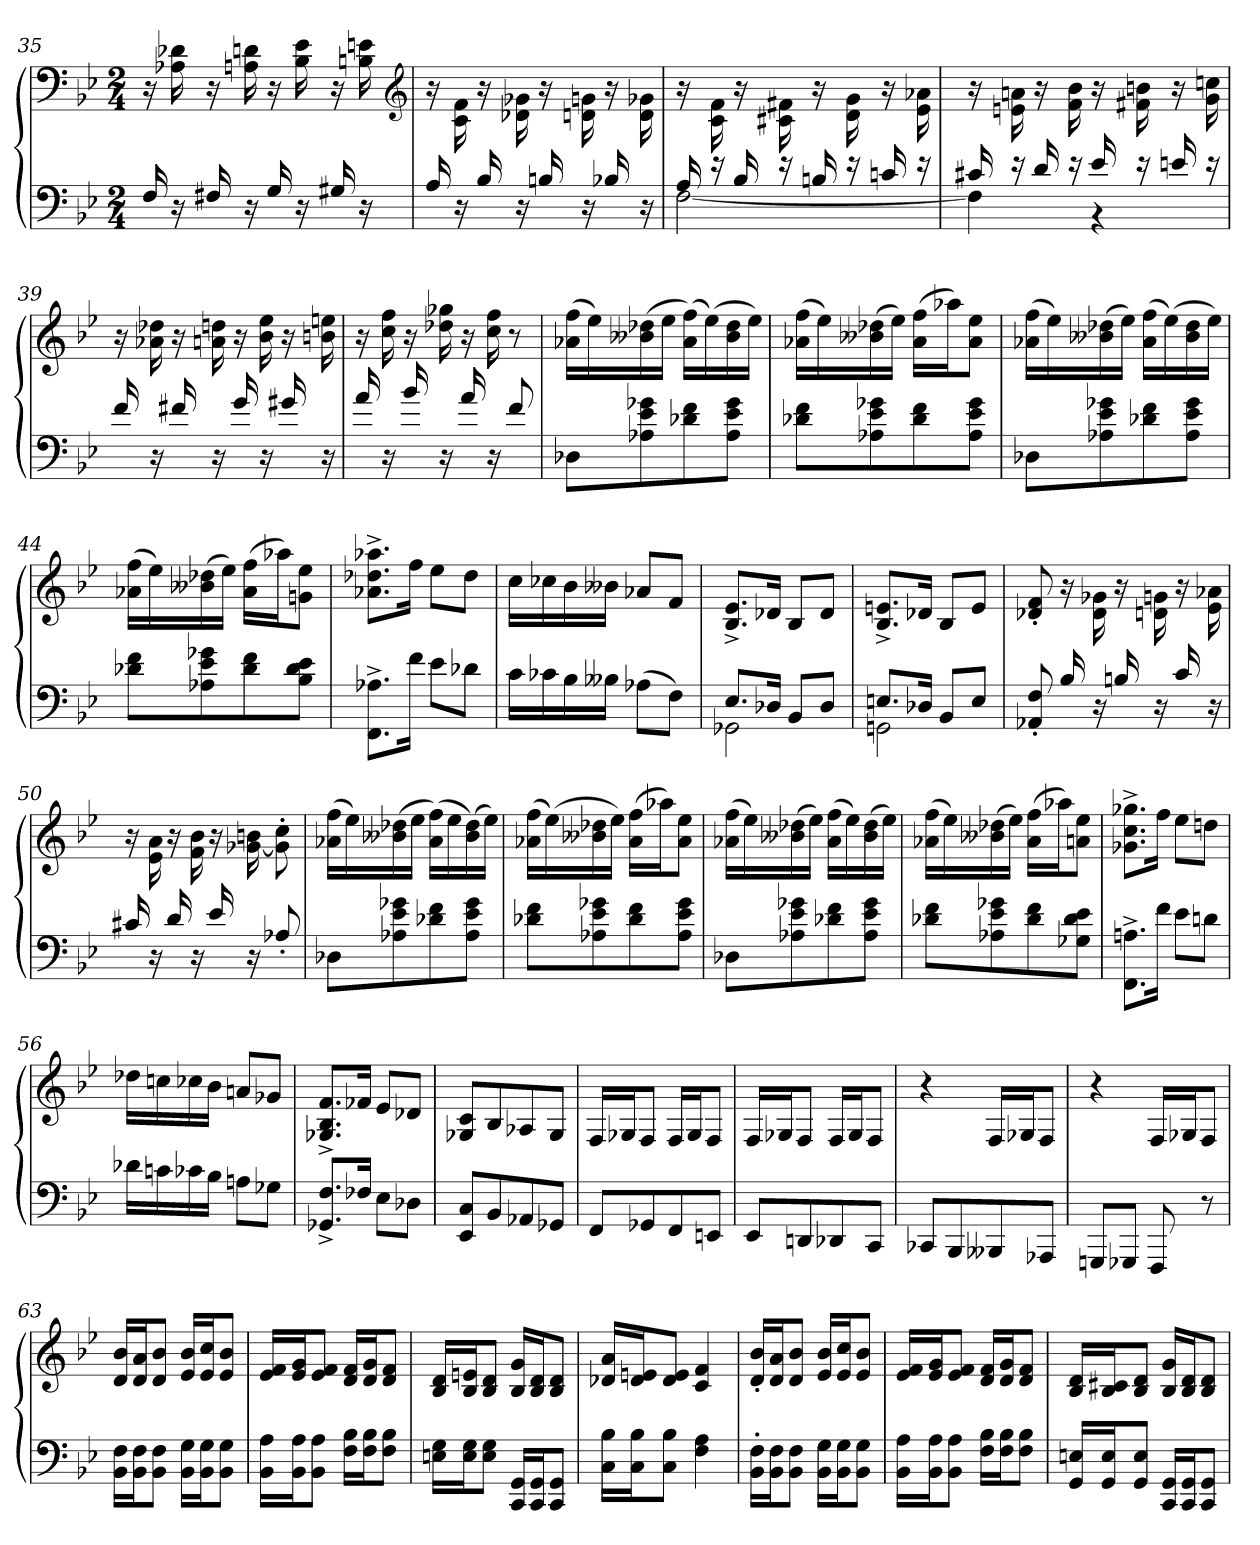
**kern	**kern
*part1	*part1
*staff2	*staff1
*clefF4	*clefF4
*k[b-e-]	*k[b-e-]
*M2/4	*M2/4
=35	=35
16F/	16r
16r	16A-X\ 16d-X\
16F#X/	16r
16r	16An\ 16dn\
16G/	16r
16r	16B-\ 16e-\
16G#X/	16r
16r	16Bn\ 16en\
*	*clefG2
=36	=36
16A/	16r
16r	16c\ 16f\
16B-/	16r
16r	16d-X\ 16g-X\
16Bn/	16r
16r	16dn\ 16gn\
16B-X/	16r
16r	16d\ 16g-X\
=37	=37
*^	*
16A/	[2F\	16r
16r	.	16c\ 16f\
16B-/	.	16r
16r	.	16c#X\ 16f#X\
16Bn/	.	16r
16r	.	16d\ 16g\
16cn/	.	16r
16r	.	16e-\ 16a-X\
=38	=38	=38
16c#X/	4F\]	16r
16r	.	16en\ 16an\
16d/	.	16r
16r	.	16f\ 16b-\
16e-/	4r	16r
16r	.	16f#X\ 16bn\
16en/	.	16r
16r	.	16g\ 16ccn\
*v	*v	*
=39	=39
16f/	16r
16r	16a-X\ 16dd-X\
16f#X/	16r
16r	16an\ 16ddn\
16g/	16r
16r	16b-\ 16ee-\
16g#X/	16r
16r	16bn\ 16een\
=40	=40
16a/	16r
16r	16cc\ 16ff\
16b-/	16r
16r	16dd-X\ 16gg-X\
16a/	16r
16r	16cc\ 16ff\
8f/	8r
=41	=41
8D-X\L	(16a-X\ 16ff\LL
.	16ee-\)
8A-X\ 8e-\ 8g-X\	(16b--X\ 16dd-X\
.	16ee-\JJ
8d-X\ 8f\	(16a-\ 16ff\LL)
.	(16ee-\)
8A-\ 8e-\ 8g-\J	16b--\ 16dd-\
.	16ee-\JJ)
=42	=42
8d-X\ 8f\L	(16a-X\ 16ff\LL
.	16ee-\)
8A-X\ 8e-\ 8g-X\	(16b--X\ 16dd-X\
.	16ee-\JJ)
8d-\ 8f\	(16a-\ 16ff\LL
.	16aa-X\J)
8A-\ 8e-\ 8g-\J	8a-\ 8ee-\J
=43	=43
8D-X\L	(16a-X\ 16ff\LL
.	16ee-\)
8A-X\ 8e-\ 8g-X\	(16b--X\ 16dd-X\
.	16ee-\JJ)
8d-X\ 8f\	(16a-\ 16ff\LL
.	(16ee-\)
8A-\ 8e-\ 8g-\J	16b--\ 16dd-\
.	16ee-\JJ)
=44	=44
8d-X\ 8f\L	(16a-X\ 16ff\LL
.	16ee-\)
8A-X\ 8e-\ 8g-X\	(16b--X\ 16dd-X\
.	16ee-\JJ)
8d-\ 8f\	(16a-\ 16ff\LL
.	16aa-X\J)
8B-\ 8d-\ 8e-\J	8gn\ 8ee-\J
=45	=45
8.FF^\ 8.A-X^\L	8.a-X^\ 8.dd-X^\ 8.aa-X^\L
16f\Jk	16ff\Jk
8e-\L	8ee-\L
8d-X\J	8dd-\J
=46	=46
16c\LL	16cc\LL
16c-X\	16cc-X\
16B-\	16b-\
16B--X\JJ	16b--X\JJ
(8A-X\L	8a-X/L
8F\J)	8f/J
=47	=47
*^	*
8.E-/L	2GG-X\	8.B-^/ 8.e-^/L
16D-X/Jk	.	16d-X/Jk
8BB-/L	.	8B-/L
8D-/J	.	8d-/J
=48	=48	=48
8.En/L	2GGn\	8.B-^/ 8.en^/L
16D-X/Jk	.	16d-X/Jk
8BB-/L	.	8B-/L
8E/J	.	8e/J
*v	*v	*
=49	=49
8AA-X'/ 8F'/	8d-X'/ 8f'/
16B-/	16r
16r	16d-\ 16g-X\
16Bn/	16r
16r	16dn\ 16gn\
16c/	16r
16r	16e-\ 16a-X\
=50	=50
16c#X/	16r
16r	16e-\ 16a\
16d/	16r
16r	16f\ 16b-\
16e-/	16r
16r	[16g-X\ 16bn\
8A-X'/	8g-]'\ 8cc'\
=51	=51
8D-X\L	(16a-X\ 16ff\LL
.	16ee-\)
8A-X\ 8e-\ 8g-X\	(16b--X\ 16dd-X\
.	16ee-\JJ
8d-X\ 8f\	(16a-\ 16ff\LL)
.	16ee-\
8A-\ 8e-\ 8g-\J	(16b--\ 16dd-\)
.	16ee-\JJ)
=52	=52
8d-X\ 8f\L	(16a-X\ 16ff\LL
.	(16ee-\)
8A-X\ 8e-\ 8g-X\	16b--X\ 16dd-X\
.	16ee-\JJ)
8d-\ 8f\	(16a-\ 16ff\LL
.	16aa-X\J)
8A-\ 8e-\ 8g-\J	8a-\ 8ee-\J
=53	=53
8D-X\L	(16a-X\ 16ff\LL
.	16ee-\)
8A-X\ 8e-\ 8g-X\	(16b--X\ 16dd-X\
.	16ee-\JJ)
8d-X\ 8f\	(16a-\ 16ff\LL
.	16ee-\)
8A-\ 8e-\ 8g-\J	(16b--\ 16dd-\
.	16ee-\JJ)
=54	=54
8d-X\ 8f\L	(16a-X\ 16ff\LL
.	16ee-\)
8A-X\ 8e-\ 8g-X\	(16b--X\ 16dd-X\
.	16ee-\JJ)
8d-\ 8f\	(16a-\ 16ff\LL
.	16aa-X\J)
8G-X\ 8d-\ 8e-\J	8an\ 8ee-\J
=55	=55
8.FF^\ 8.An^\L	8.g-X^\ 8.cc^\ 8.gg-X^\L
16f\Jk	16ff\Jk
8e-\L	8ee-\L
8dn\J	8ddn\J
=56	=56
16d-X\LL	16dd-X\LL
16cn\	16ccn\
16c-X\	16cc-X\
16B-\JJ	16b-\JJ
8An\L	8an/L
8G-X\J	8g-X/J
=57	=57
8.GG-X^/ 8.F^/L	8.G-X^/ 8.B-^/ 8.f^/L
16F-X/Jk	16f-X/Jk
8E-\L	8e-/L
8D-X\J	8d-X/J
=58	=58
8EE-/ 8C/L	8G-X/ 8c/L
8BB-/	8B-/
8AA-X/	8A-X/
8GG-X/J	8G-/J
=59	=59
8FF/L	16F/LL
.	16G-X/J
8GG-X/	8F/J
8FF/	16F/LL
.	16G-/J
8EEn/J	8F/J
=60	=60
8EE-/L	16F/LL
.	16G-X/J
8DDn/	8F/J
8DD-X/	16F/LL
.	16G-/J
8CC/J	8F/J
=61	=61
8CC-X/L	4r
8BBB-/	.
8BBB--X/	16F/LL
.	16G-X/J
8AAA-X/J	8F/J
=62	=62
8GGGn/L	4r
8GGG-X/J	.
8FFF/	16F/LL
.	16G-X/J
8r	8F/J
=63	=63
16BB-\ 16F\LL	16d/ 16b-/LL
16BB-\ 16F\J	16d/ 16a/J
8BB-\ 8F\J	8d/ 8b-/J
16BB-\ 16G\LL	16e-/ 16b-/LL
16BB-\ 16G\J	16e-/ 16cc/J
8BB-\ 8G\J	8e-/ 8b-/J
=64	=64
16BB-\ 16A\LL	16e-/ 16f/LL
16BB-\ 16A\J	16e-/ 16g/J
8BB-\ 8A\J	8e-/ 8f/J
16F\ 16B-\LL	16d/ 16f/LL
16F\ 16B-\J	16d/ 16g/J
8F\ 8B-\J	8d/ 8f/J
=65	=65
16En\ 16G\LL	16B-/ 16d/LL
16E\ 16G\J	16B-/ 16en/J
8E\ 8G\J	8B-/ 8d/J
16CC/ 16GG/LL	16B-/ 16g/LL
16CC/ 16GG/J	16B-/ 16d/J
8CC/ 8GG/J	8B-/ 8d/J
=66	=66
16C\ 16B-\LL	16d-X/ 16a/LL
16C\ 16B-\J	16d-/ 16en/J
8C\ 8B-\J	8d-/ 8e/J
4F\ 4A\	4c/ 4f/
=67	=67
16BB-'\ 16F'\LL	16d'/ 16b-'/LL
16BB-\ 16F\J	16d/ 16a/J
8BB-\ 8F\J	8d/ 8b-/J
16BB-\ 16G\LL	16e-/ 16b-/LL
16BB-\ 16G\J	16e-/ 16cc/J
8BB-\ 8G\J	8e-/ 8b-/J
=68	=68
16BB-\ 16A\LL	16e-/ 16f/LL
16BB-\ 16A\J	16e-/ 16g/J
8BB-\ 8A\J	8e-/ 8f/J
16F\ 16B-\LL	16d/ 16f/LL
16F\ 16B-\J	16d/ 16g/J
8F\ 8B-\J	8d/ 8f/J
=69	=69
16GG/ 16En/LL	16B-/ 16d/LL
16GG/ 16E/J	16B-/ 16c#X/J
8GG/ 8E/J	8B-/ 8d/J
16CC/ 16GG/LL	16B-/ 16g/LL
16CC/ 16GG/J	16B-/ 16d/J
8CC/ 8GG/J	8B-/ 8d/J
=	=
*-	*-
